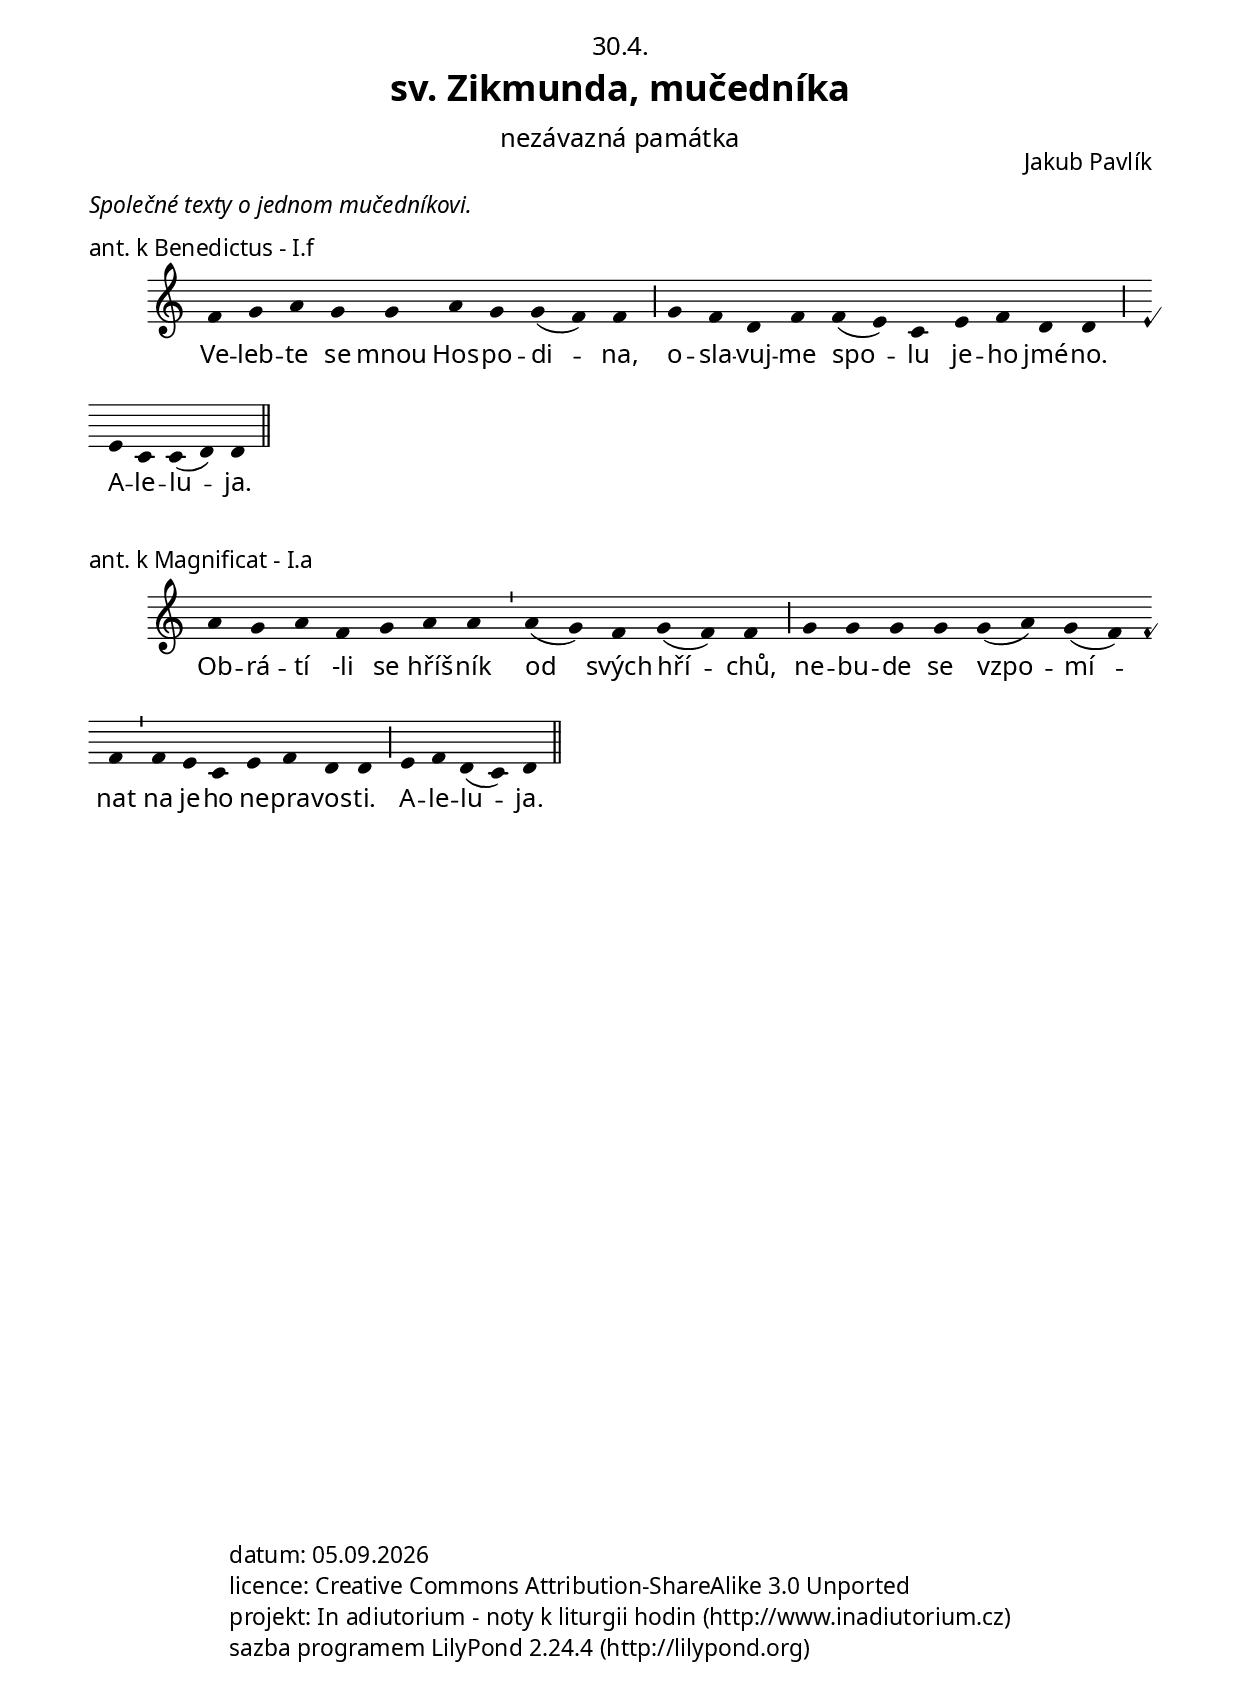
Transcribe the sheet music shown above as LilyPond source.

\version "2.17.5"

\include "../spolecne.ly"

\header {
  title = \markup\titleSvatek
            "sv. Zikmunda, mučedníka"
            "nezávazná památka"
            30.4.
  composer = "Jakub Pavlík"
}

\markup\communia #'(#:mucednik)

\score {
  \relative c' {
    \choralniRezim
    f4 g a g g a g g( f) f \barMaior
    g f d f f( e) c e f d d \barMaior
    e c c( d) d \barFinalis
  }
  \addlyrics {
    Ve -- leb -- te se mnou Hos -- po -- di -- na,
    o -- sla -- vuj -- me spo -- lu je -- ho jmé -- no.
    A -- le -- lu -- ja.
  }
  \header {
    quid = "ant. k Benedictus"
    modus = "I"
    differentia = "f"
    psalmus = ""
    id = "aben"
    piece = \markup {\sestavTitulekBezZalmu}
  }
}

\score {
  \relative c'' {
    \choralniRezim
    a4 g a f g a a \barMin a( g) f g( f) f \barMaior
    g g g g g( a) g( f) f \barMin
    f e c e f d d \barMaior
    e f d( c) d \barFinalis
  }
  \addlyrics {
    Ob -- rá -- tí -li se hříš -- ník od svých hří -- chů,
    ne -- bu -- de se vzpo -- mí -- nat
    na je -- ho ne -- pra -- vos -- ti.
    A -- le -- lu -- ja.
  }
  \header {
    quid = "ant. k Magnificat"
    modus = "I"
    differentia = "a"
    psalmus = ""
    id = "amag"
    piece = \markup {\sestavTitulekBezZalmu}
  }
}